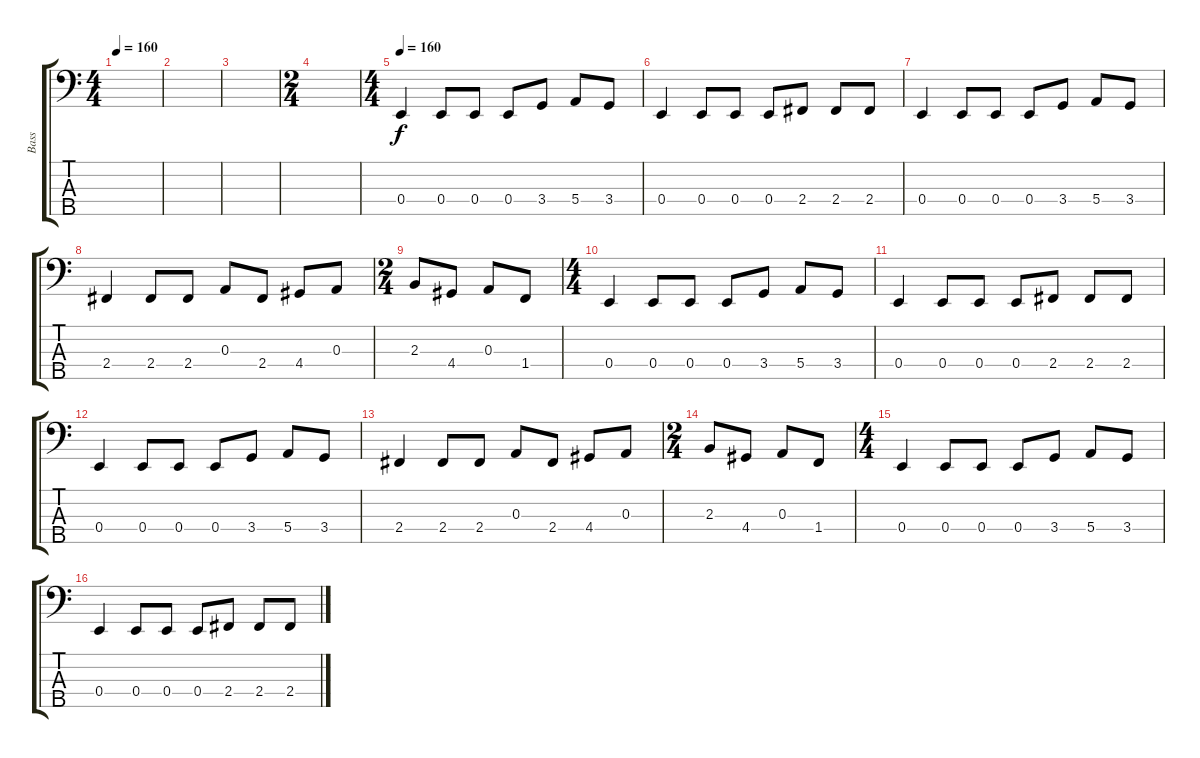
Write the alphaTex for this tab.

\track ("Bass" "Bass") {instrument electricbassfinger}
\staff {score tabs}
\tuning (G2 D2 A1 E1 B0) {hide}
\ts (4 4)
\tempo 160
\clef f4
\ks c
|
|
|
\ts (2 4)
|
\ts (4 4)
\tempo 160
0.4.4 0.4.8 0.4.8 0.4.8 3.4.8 5.4.8 3.4.8 |
0.4.4 0.4.8 0.4.8 0.4.8 2.4.8 2.4.8 2.4.8 |
0.4.4 0.4.8 0.4.8 0.4.8 3.4.8 5.4.8 3.4.8 |
2.4.4 2.4.8 2.4.8 0.3.8 2.4.8 4.4.8 0.3.8 |
\ts (2 4)
2.3.8 4.4.8 0.3.8 1.4.8 |
\ts (4 4)
0.4.4 0.4.8 0.4.8 0.4.8 3.4.8 5.4.8 3.4.8 |
0.4.4 0.4.8 0.4.8 0.4.8 2.4.8 2.4.8 2.4.8 |
0.4.4 0.4.8 0.4.8 0.4.8 3.4.8 5.4.8 3.4.8 |
2.4.4 2.4.8 2.4.8 0.3.8 2.4.8 4.4.8 0.3.8 |
\ts (2 4)
2.3.8 4.4.8 0.3.8 1.4.8 |
\ts (4 4)
0.4.4 0.4.8 0.4.8 0.4.8 3.4.8 5.4.8 3.4.8 |
0.4.4 0.4.8 0.4.8 0.4.8 2.4.8 2.4.8 2.4.8
